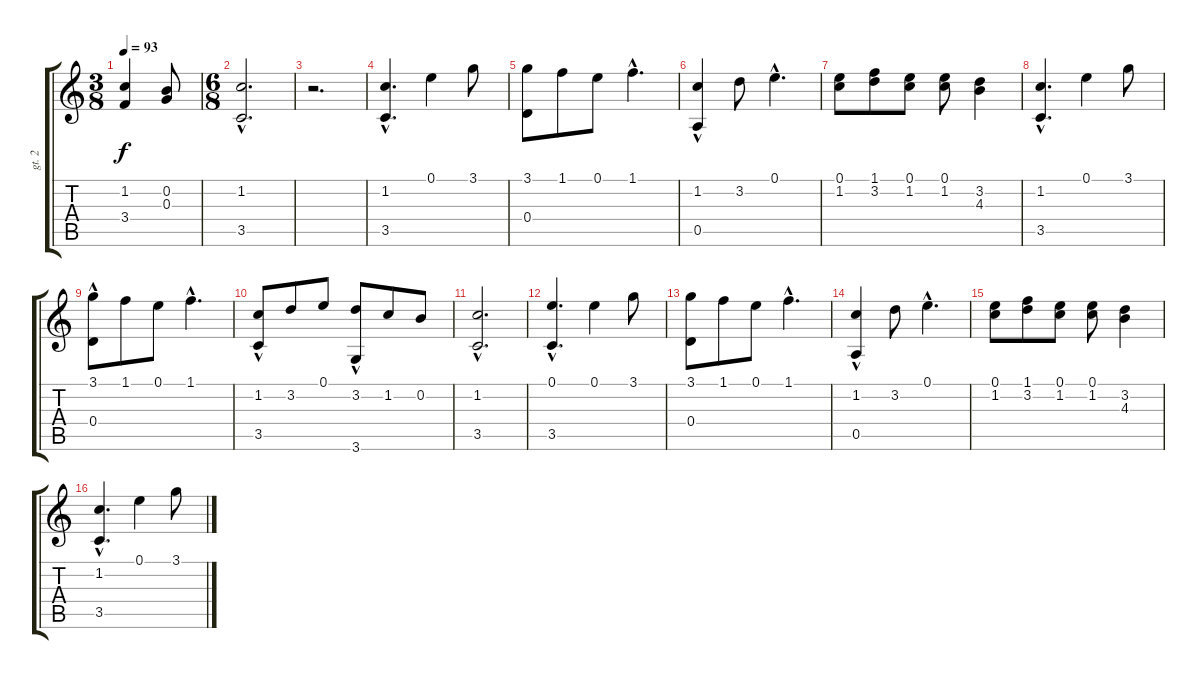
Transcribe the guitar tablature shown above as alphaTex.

\track ("gt. 2" "gt. 2") {instrument acousticguitarsteel}
\staff {score tabs}
\tuning (E4 B3 G3 D3 A2 E2) {hide}
\ts (3 8)
\tempo 93
\clef g2
\ks c
(1.2 3.4).4{dy f} (0.2 0.3).8 |
\ts (6 8)
(1.2{hac} 3.5{hac}).2{d} |
r.2{d} |
(1.2{hac} 3.5{hac}).4{d} 0.1.4 3.1.8 |
(3.1 0.4).8 1.1.8 0.1.8 1.1{hac}.4{d} |
(1.2 0.5{hac}).4 3.2.8 0.1{hac}.4{d} |
(0.1 1.2).8 (1.1 3.2).8 (0.1 1.2).8 (0.1 1.2).8 (3.2 4.3).4 |
(1.2{hac} 3.5{hac}).4{d} 0.1.4 3.1.8 |
(3.1 0.4{hac}).8 1.1.8 0.1.8 1.1{hac}.4{d} |
(1.2 3.5{hac}).8 3.2.8 0.1.8 (3.2 3.6{hac}).8 1.2.8 0.2.8 |
(1.2{hac} 3.5{hac}).2{d} |
(0.1{hac} 3.5{hac}).4{d} 0.1.4 3.1.8 |
(3.1 0.4).8 1.1.8 0.1.8 1.1{hac}.4{d} |
(1.2 0.5{hac}).4 3.2.8 0.1{hac}.4{d} |
(0.1 1.2).8 (1.1 3.2).8 (0.1 1.2).8 (0.1 1.2).8 (3.2 4.3).4 |
(1.2{hac} 3.5{hac}).4{d} 0.1.4 3.1.8
